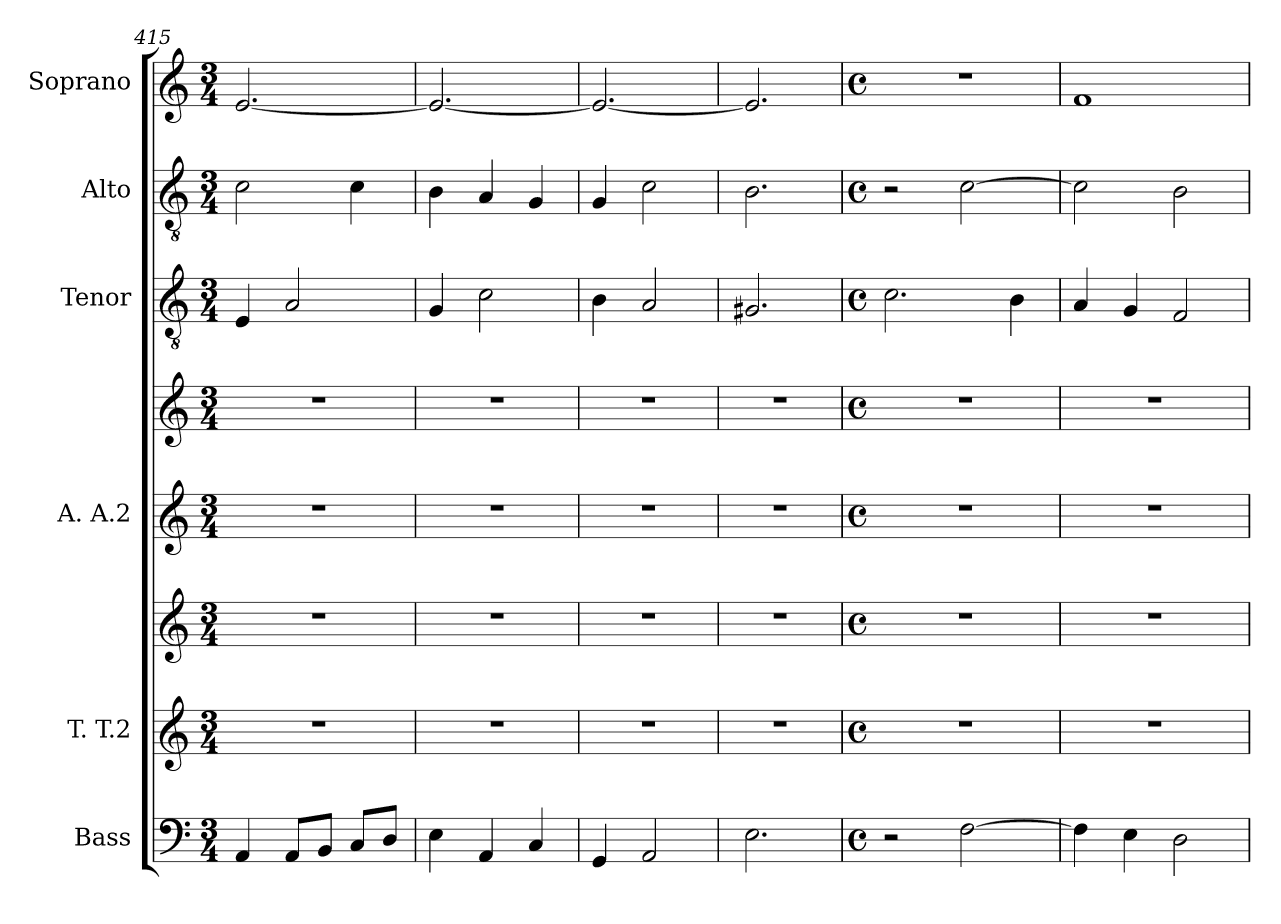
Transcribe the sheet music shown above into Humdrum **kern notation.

**kern	**kern	**kern	**kern	**kern	**kern	**kern	**kern
*part6	*part5	*part5	*part4	*part4	*part3	*part2	*part1
*staff8	*staff7	*staff6	*staff5	*staff4	*staff3	*staff2	*staff1
*I"Bass	*I"T. T.2	*	*I"A. A.2	*	*I"Tenor	*I"Alto	*I"Soprano
*I'B.	*I'T.	*	*I'A.	*	*I'T.	*I'A.	*I'S.
*clefF4	*clefG2	*clefG2	*clefG2	*clefG2	*clefGv2	*clefGv2	*clefG2
*k[]	*k[]	*k[]	*k[]	*k[]	*k[]	*k[]	*k[]
*C:	*C:	*C:	*C:	*C:	*C:	*C:	*C:
*M3/4	*M3/4	*M3/4	*M3/4	*M3/4	*M3/4	*M3/4	*M3/4
=415	=415	=415	=415	=415	=415	=415	=415
4AA/	2.r	2.r	2.r	2.r	4E/	2c\	[<2.e/
8AA/L	.	.	.	.	2A/	.	.
8BB/J	.	.	.	.	.	.	.
8C/L	.	.	.	.	.	4c\	.
8D/J	.	.	.	.	.	.	.
=416	=416	=416	=416	=416	=416	=416	=416
4E\	2.r	2.r	2.r	2.r	4G/	4B\	2.e/_
4AA/	.	.	.	.	2c\	4A/	.
4C/	.	.	.	.	.	4G/	.
=417	=417	=417	=417	=417	=417	=417	=417
4GG/	2.r	2.r	2.r	2.r	4B\	4G/	2.e/_
2AA/	.	.	.	.	2A/	2c\	.
=418	=418	=418	=418	=418	=418	=418	=418
2.E\	2.r	2.r	2.r	2.r	2.G#X/	2.B\	2.e/]
!!LO:PB:g=z
=419!	=419!	=419!	=419!	=419!	=419!	=419!	=419!
*M4/4	*M4/4	*M4/4	*M4/4	*M4/4	*M4/4	*M4/4	*M4/4
*met(c)	*met(c)	*met(c)	*met(c)	*met(c)	*met(c)	*met(c)	*met(c)
2r	1r	1r	1r	1r	2.c\	2r	1r
[>2F\	.	.	.	.	.	[>2c\	.
.	.	.	.	.	4B\	.	.
=420	=420	=420	=420	=420	=420	=420	=420
4F\]	1r	1r	1r	1r	4A/	2c\]	1f
4E\	.	.	.	.	4G/	.	.
2D\	.	.	.	.	2F/	2B\	.
=	=	=	=	=	=	=	=
*-	*-	*-	*-	*-	*-	*-	*-
